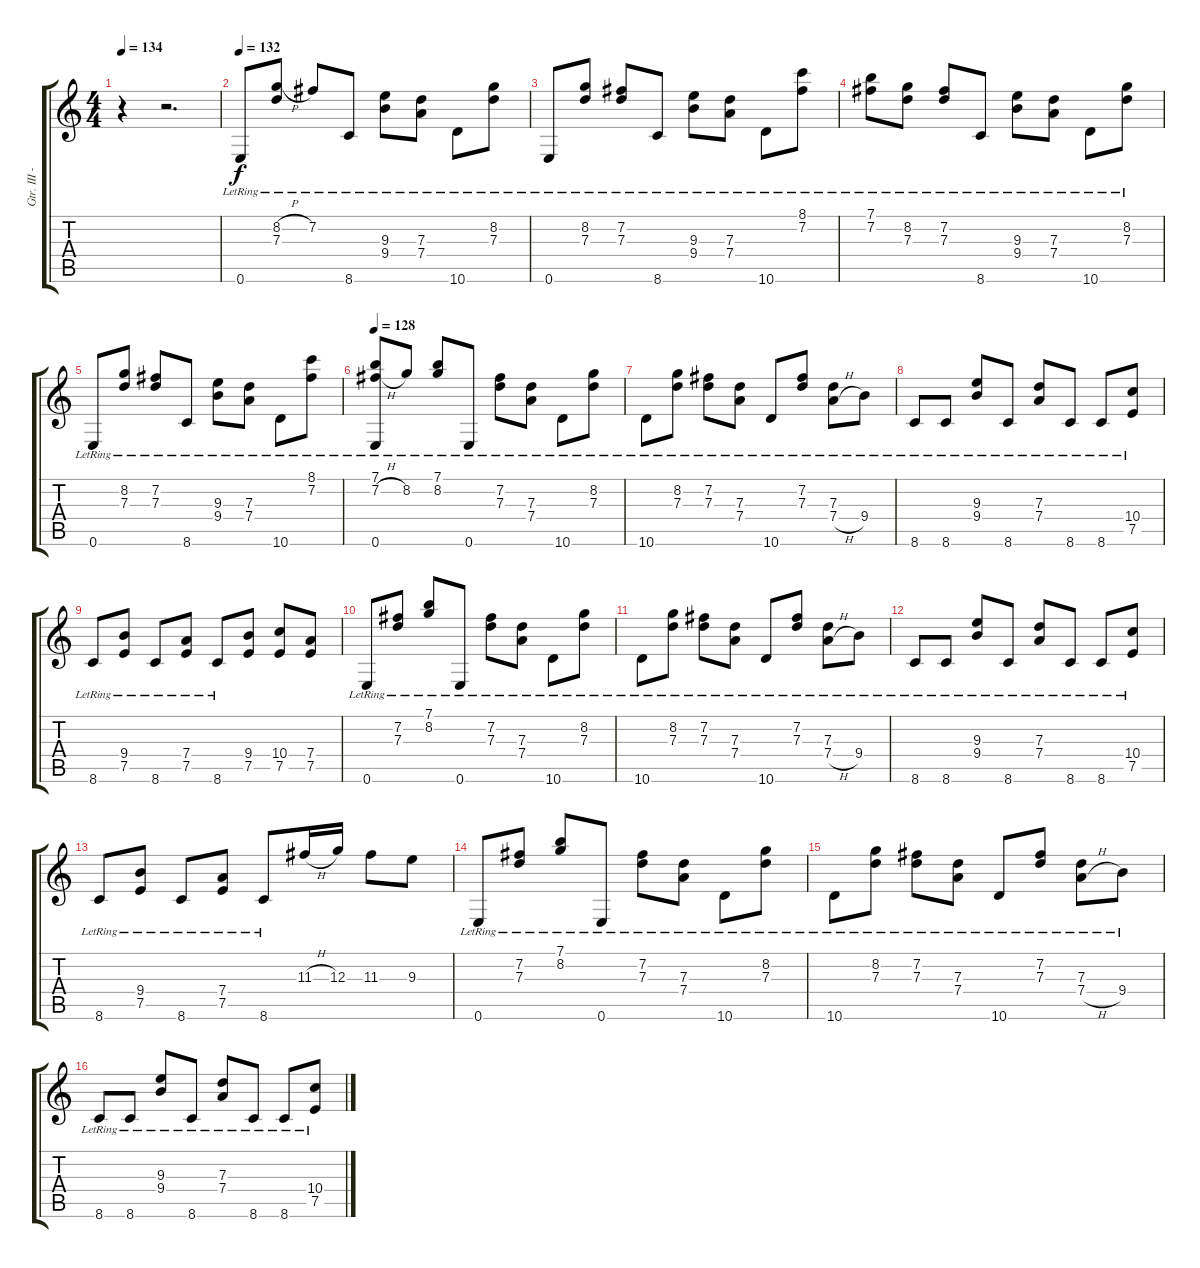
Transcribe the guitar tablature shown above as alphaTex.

\track ("Gtr. III - Paul Masvidal (Clean Tone)" "Gtr. III -") {instrument electricguitarjazz}
\staff {score tabs}
\tuning (E4 B3 G3 D3 A2 E2) {hide}
\ts (4 4)
\tempo 134
\clef g2
\ks c
r.4{dy f} r.2{d} |
\tempo 132
0.6{lr}.8 (8.2{h lr} 7.3{lr}).8 7.2{lr}.8 8.6{lr}.8 (9.3{lr} 9.4{lr}).8 (7.3{lr} 7.4{lr}).8 10.6{lr}.8 (8.2{lr} 7.3{lr}).8 |
0.6{lr}.8 (8.2{lr} 7.3{lr}).8 (7.2{lr} 7.3{lr}).8 8.6{lr}.8 (9.3{lr} 9.4{lr}).8 (7.3{lr} 7.4{lr}).8 10.6{lr}.8 (8.1{lr} 7.2{lr}).8 |
(7.1{lr} 7.2{lr}).8 (8.2{lr} 7.3{lr}).8 (7.2{lr} 7.3{lr}).8 8.6{lr}.8 (9.3{lr} 9.4{lr}).8 (7.3{lr} 7.4{lr}).8 10.6{lr}.8 (8.2{lr} 7.3{lr}).8 |
0.6{lr}.8 (8.2{lr} 7.3{lr}).8 (7.2{lr} 7.3{lr}).8 8.6{lr}.8 (9.3{lr} 9.4{lr}).8 (7.3{lr} 7.4{lr}).8 10.6{lr}.8 (8.1{lr} 7.2{lr}).8 |
\tempo 128
(7.1{lr} 7.2{h lr} 0.6{lr}).8 8.2{lr}.8 (7.1{lr} 8.2{lr}).8 0.6{lr}.8 (7.2{lr} 7.3{lr}).8 (7.3{lr} 7.4{lr}).8 10.6{lr}.8 (8.2{lr} 7.3{lr}).8 |
10.6{lr}.8 (8.2{lr} 7.3{lr}).8 (7.2{lr} 7.3{lr}).8 (7.3{lr} 7.4{lr}).8 10.6{lr}.8 (7.2{lr} 7.3{lr}).8 (7.3{lr} 7.4{h lr}).8 9.4{lr}.8 |
8.6{lr}.8 8.6{lr}.8 (9.3{lr} 9.4{lr}).8 8.6{lr}.8 (7.3{lr} 7.4{lr}).8 8.6{lr}.8 8.6{lr}.8 (10.4{lr} 7.5{lr}).8 |
8.6{lr}.8 (9.4{lr} 7.5{lr}).8 8.6{lr}.8 (7.4{lr} 7.5{lr}).8 8.6{lr}.8 (9.4 7.5).8 (10.4 7.5).8 (7.4 7.5).8 |
0.6{lr}.8 (7.2{lr} 7.3{lr}).8 (7.1{lr} 8.2{lr}).8 0.6{lr}.8 (7.2{lr} 7.3{lr}).8 (7.3{lr} 7.4{lr}).8 10.6{lr}.8 (8.2{lr} 7.3{lr}).8 |
10.6{lr}.8 (8.2{lr} 7.3{lr}).8 (7.2{lr} 7.3{lr}).8 (7.3{lr} 7.4{lr}).8 10.6{lr}.8 (7.2{lr} 7.3{lr}).8 (7.3{lr} 7.4{h lr}).8 9.4{lr}.8 |
8.6{lr}.8 8.6{lr}.8 (9.3{lr} 9.4{lr}).8 8.6{lr}.8 (7.3{lr} 7.4{lr}).8 8.6{lr}.8 8.6{lr}.8 (10.4{lr} 7.5{lr}).8 |
8.6{lr}.8 (9.4{lr} 7.5{lr}).8 8.6{lr}.8 (7.4{lr} 7.5{lr}).8 8.6{lr}.8 11.3{h}.16 12.3.16 11.3.8 9.3.8 |
0.6{lr}.8 (7.2{lr} 7.3{lr}).8 (7.1{lr} 8.2{lr}).8 0.6{lr}.8 (7.2{lr} 7.3{lr}).8 (7.3{lr} 7.4{lr}).8 10.6{lr}.8 (8.2{lr} 7.3{lr}).8 |
10.6{lr}.8 (8.2{lr} 7.3{lr}).8 (7.2{lr} 7.3{lr}).8 (7.3{lr} 7.4{lr}).8 10.6{lr}.8 (7.2{lr} 7.3{lr}).8 (7.3{lr} 7.4{h lr}).8 9.4{lr}.8 |
8.6{lr}.8 8.6{lr}.8 (9.3{lr} 9.4{lr}).8 8.6{lr}.8 (7.3{lr} 7.4{lr}).8 8.6{lr}.8 8.6{lr}.8 (10.4{lr} 7.5{lr}).8
